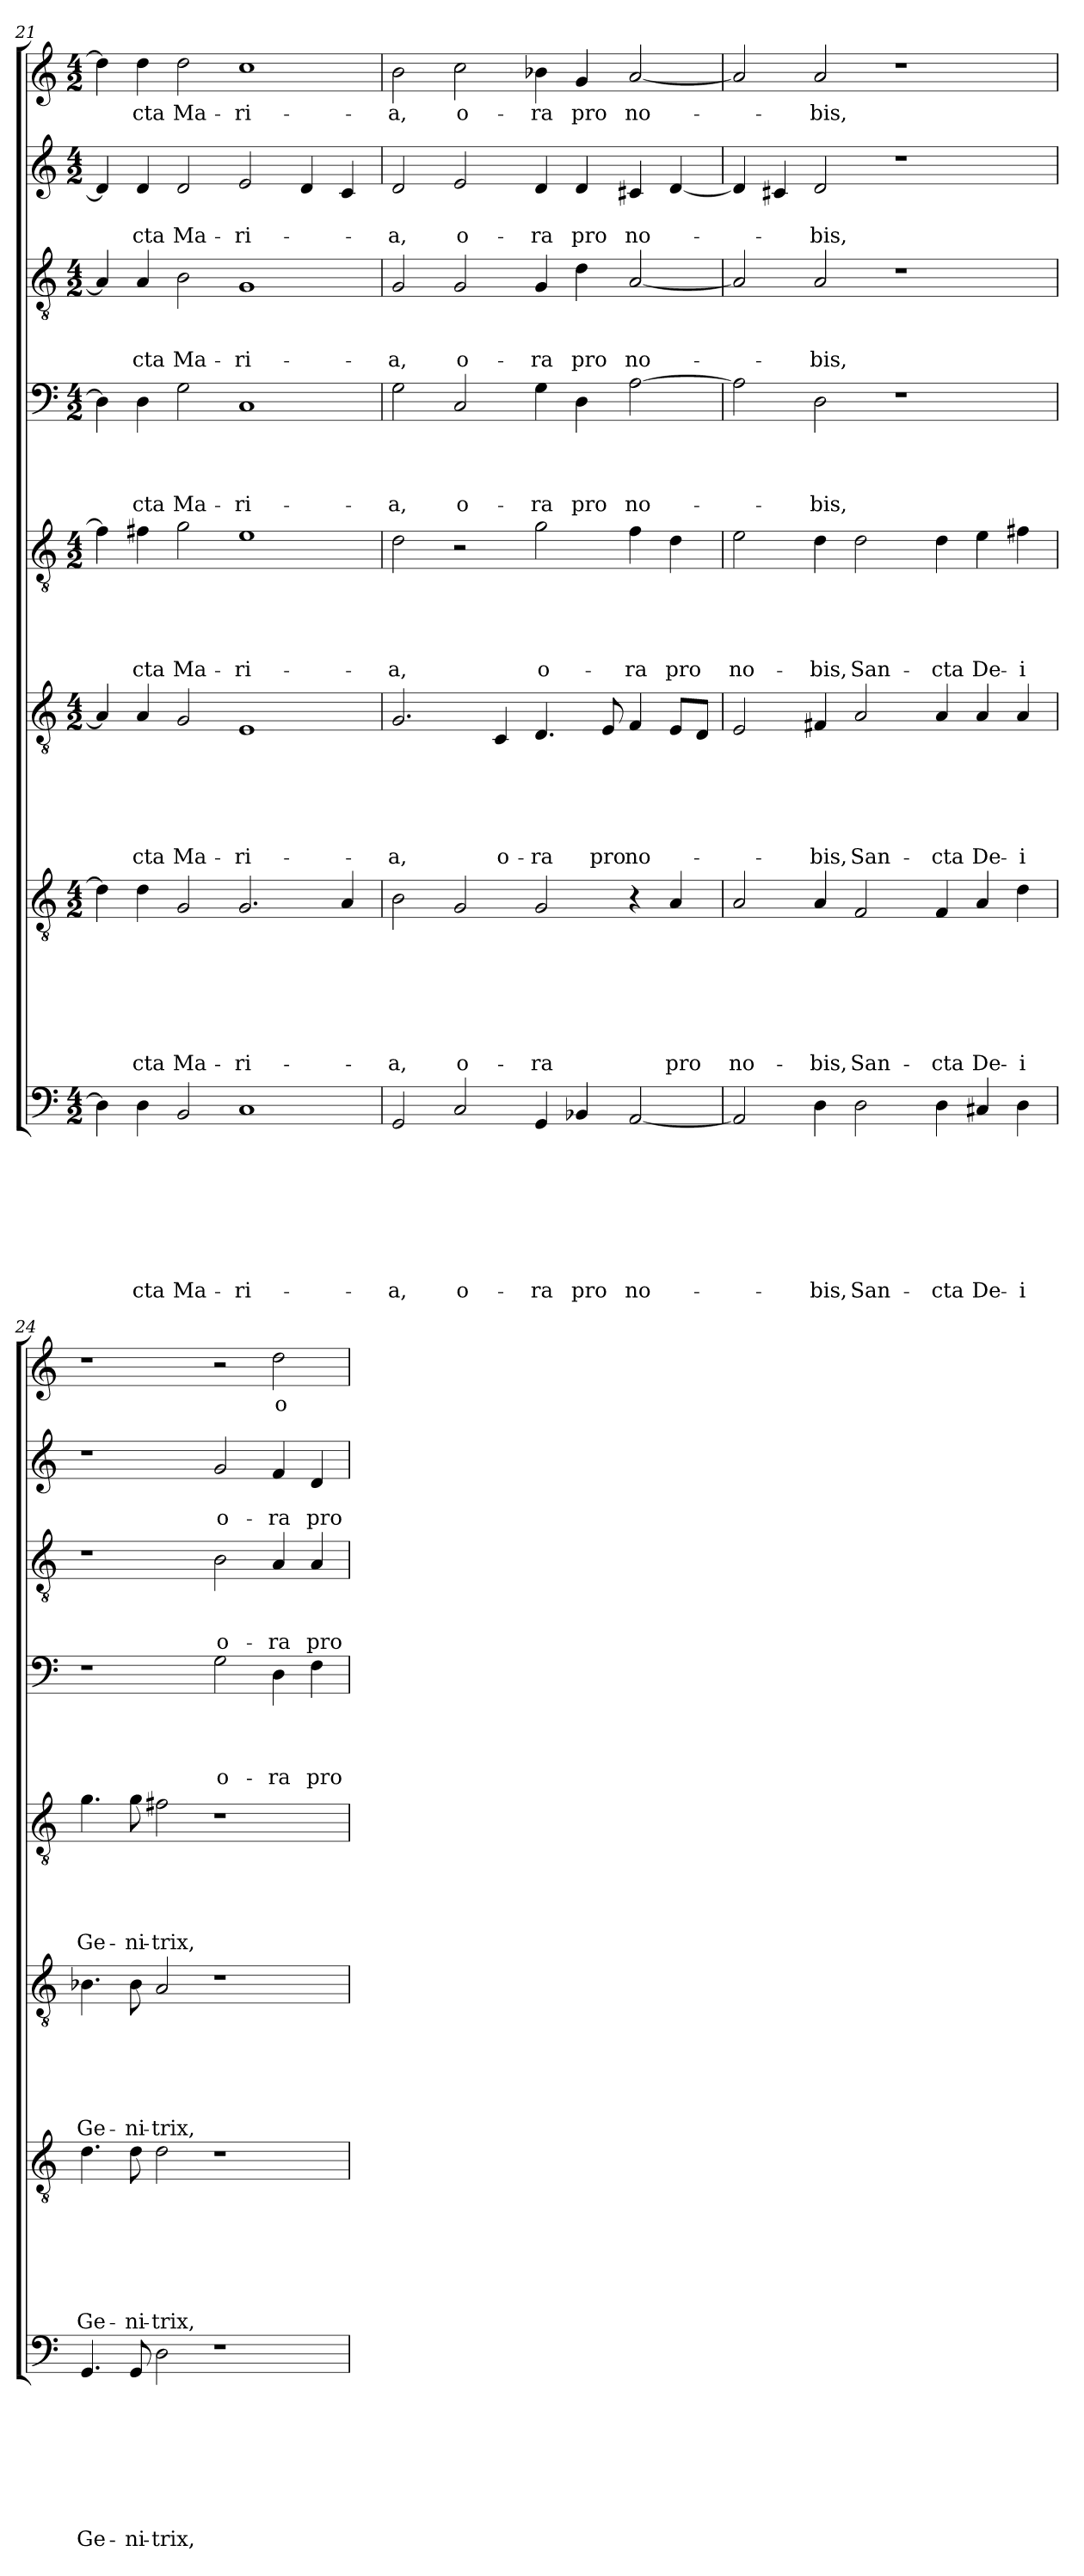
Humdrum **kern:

**kern	**text	**text	**text	**text	**text	**text	**text	**text	**kern	**text	**text	**text	**text	**text	**text	**text	**kern	**text	**text	**text	**text	**text	**text	**kern	**text	**text	**text	**text	**text	**kern	**text	**text	**text	**text	**kern	**text	**text	**text	**kern	**text	**text	**kern	**text
*part8	*part8	*part8	*part8	*part8	*part8	*part8	*part8	*part8	*part7	*part7	*part7	*part7	*part7	*part7	*part7	*part7	*part6	*part6	*part6	*part6	*part6	*part6	*part6	*part5	*part5	*part5	*part5	*part5	*part5	*part4	*part4	*part4	*part4	*part4	*part3	*part3	*part3	*part3	*part2	*part2	*part2	*part1	*part1
*staff8	*staff8	*staff8	*staff8	*staff8	*staff8	*staff8	*staff8	*staff8	*staff7	*staff7	*staff7	*staff7	*staff7	*staff7	*staff7	*staff7	*staff6	*staff6	*staff6	*staff6	*staff6	*staff6	*staff6	*staff5	*staff5	*staff5	*staff5	*staff5	*staff5	*staff4	*staff4	*staff4	*staff4	*staff4	*staff3	*staff3	*staff3	*staff3	*staff2	*staff2	*staff2	*staff1	*staff1
!!LO:PB:g=z
*clefF4	*	*	*	*	*	*	*	*	*clefGv2	*	*	*	*	*	*	*	*clefGv2	*	*	*	*	*	*	*clefGv2	*	*	*	*	*	*clefF4	*	*	*	*	*clefGv2	*	*	*	*clefG2	*	*	*clefG2	*
*k[]	*	*	*	*	*	*	*	*	*k[]	*	*	*	*	*	*	*	*k[]	*	*	*	*	*	*	*k[]	*	*	*	*	*	*k[]	*	*	*	*	*k[]	*	*	*	*k[]	*	*	*k[]	*
*a:	*	*	*	*	*	*	*	*	*a:	*	*	*	*	*	*	*	*a:	*	*	*	*	*	*	*a:	*	*	*	*	*	*a:	*	*	*	*	*a:	*	*	*	*a:	*	*	*a:	*
*M4/2	*	*	*	*	*	*	*	*	*M4/2	*	*	*	*	*	*	*	*M4/2	*	*	*	*	*	*	*M4/2	*	*	*	*	*	*M4/2	*	*	*	*	*M4/2	*	*	*	*M4/2	*	*	*M4/2	*
=21	=21	=21	=21	=21	=21	=21	=21	=21	=21	=21	=21	=21	=21	=21	=21	=21	=21	=21	=21	=21	=21	=21	=21	=21	=21	=21	=21	=21	=21	=21	=21	=21	=21	=21	=21	=21	=21	=21	=21	=21	=21	=21	=21
4D\]	.	.	.	.	.	.	.	.	4d\]	.	.	.	.	.	.	.	4A/]	.	.	.	.	.	.	4f#\]	.	.	.	.	.	4D\]	.	.	.	.	4A/]	.	.	.	4d/]	.	.	4dd\]	.
!	!	!	!	!	!	!	!	!LO:LY:b	!	!	!	!	!	!	!	!LO:LY:b	!	!	!	!	!	!	!LO:LY:b	!	!	!	!	!	!LO:LY:b	!	!	!	!	!LO:LY:b	!	!	!	!LO:LY:b	!	!	!LO:LY:b	!	!LO:LY:b
4D\	.	.	.	.	.	.	.	-cta	4d\	.	.	.	.	.	.	-cta	4A/	.	.	.	.	.	-cta	4f#X\	.	.	.	.	-cta	4D\	.	.	.	-cta	4A/	.	.	-cta	4d/	.	-cta	4dd\	-cta
!	!	!	!	!	!	!	!	!LO:LY:b	!	!	!	!	!	!	!	!LO:LY:b	!	!	!	!	!	!	!LO:LY:b	!	!	!	!	!	!LO:LY:b	!	!	!	!	!LO:LY:b	!	!	!	!LO:LY:b	!	!	!LO:LY:b	!	!LO:LY:b
2BB/	.	.	.	.	.	.	.	Ma-	2G/	.	.	.	.	.	.	Ma-	2G/	.	.	.	.	.	Ma-	2g\	.	.	.	.	Ma-	2G\	.	.	.	Ma-	2B\	.	.	Ma-	2d/	.	Ma-	2dd\	Ma-
!	!	!	!	!	!	!	!	!LO:LY:b	!	!	!	!	!	!	!	!LO:LY:b	!	!	!	!	!	!	!LO:LY:b	!	!	!	!	!	!LO:LY:b	!	!	!	!	!LO:LY:b	!	!	!	!LO:LY:b	!	!	!LO:LY:b	!	!LO:LY:b
1C	.	.	.	.	.	.	.	-ri-	2.G/	.	.	.	.	.	.	-ri-	1E	.	.	.	.	.	-ri-	1e	.	.	.	.	-ri-	1C	.	.	.	-ri-	1G	.	.	-ri-	2e/	.	-ri-	1cc	-ri-
.	.	.	.	.	.	.	.	.	.	.	.	.	.	.	.	.	.	.	.	.	.	.	.	.	.	.	.	.	.	.	.	.	.	.	.	.	.	.	4d/	.	.	.	.
.	.	.	.	.	.	.	.	.	4A/	.	.	.	.	.	.	.	.	.	.	.	.	.	.	.	.	.	.	.	.	.	.	.	.	.	.	.	.	.	4c/	.	.	.	.
=22	=22	=22	=22	=22	=22	=22	=22	=22	=22	=22	=22	=22	=22	=22	=22	=22	=22	=22	=22	=22	=22	=22	=22	=22	=22	=22	=22	=22	=22	=22	=22	=22	=22	=22	=22	=22	=22	=22	=22	=22	=22	=22	=22
!	!	!	!	!	!	!	!	!LO:LY:b	!	!	!	!	!	!	!	!LO:LY:b	!	!	!	!	!	!	!LO:LY:b	!	!	!	!	!	!LO:LY:b	!	!	!	!	!LO:LY:b	!	!	!	!LO:LY:b	!	!	!LO:LY:b	!	!LO:LY:b
2GG/	.	.	.	.	.	.	.	-a,	2B\	.	.	.	.	.	.	-a,	2.G/	.	.	.	.	.	-a,	2d\	.	.	.	.	-a,	2G\	.	.	.	-a,	2G/	.	.	-a,	2d/	.	-a,	2b\	-a,
!	!	!	!	!	!	!	!	!LO:LY:b	!	!	!	!	!	!	!	!LO:LY:b	!	!	!	!	!	!	!	!	!	!	!	!	!	!	!	!	!	!LO:LY:b	!	!	!	!LO:LY:b	!	!	!LO:LY:b	!	!LO:LY:b
2C/	.	.	.	.	.	.	.	o-	2G/	.	.	.	.	.	.	o-	.	.	.	.	.	.	.	2r	.	.	.	.	.	2C/	.	.	.	o-	2G/	.	.	o-	2e/	.	o-	2cc\	o-
!	!	!	!	!	!	!	!	!	!	!	!	!	!	!	!	!	!	!	!	!	!	!	!LO:LY:b	!	!	!	!	!	!	!	!	!	!	!	!	!	!	!	!	!	!	!	!
.	.	.	.	.	.	.	.	.	.	.	.	.	.	.	.	.	4C/	.	.	.	.	.	o-	.	.	.	.	.	.	.	.	.	.	.	.	.	.	.	.	.	.	.	.
!	!	!	!	!	!	!	!	!LO:LY:b	!	!	!	!	!	!	!	!LO:LY:b	!	!	!	!	!	!	!LO:LY:b	!	!	!	!	!	!LO:LY:b	!	!	!	!	!LO:LY:b	!	!	!	!LO:LY:b	!	!	!LO:LY:b	!	!LO:LY:b
4GG/	.	.	.	.	.	.	.	-ra	2G/	.	.	.	.	.	.	-ra	4.D/	.	.	.	.	.	-ra	2g\	.	.	.	.	o-	4G\	.	.	.	-ra	4G/	.	.	-ra	4d/	.	-ra	4b-X\	-ra
!	!	!	!	!	!	!	!	!LO:LY:b	!	!	!	!	!	!	!	!	!	!	!	!	!	!	!	!	!	!	!	!	!	!	!	!	!	!LO:LY:b	!	!	!	!LO:LY:b	!	!	!LO:LY:b	!	!LO:LY:b
4BB-X/	.	.	.	.	.	.	.	pro	.	.	.	.	.	.	.	.	.	.	.	.	.	.	.	.	.	.	.	.	.	4D\	.	.	.	pro	4d\	.	.	pro	4d/	.	pro	4g/	pro
!	!	!	!	!	!	!	!	!	!	!	!	!	!	!	!	!	!	!	!	!	!	!	!LO:LY:b	!	!	!	!	!	!	!	!	!	!	!	!	!	!	!	!	!	!	!	!
.	.	.	.	.	.	.	.	.	.	.	.	.	.	.	.	.	8E/	.	.	.	.	.	pro	.	.	.	.	.	.	.	.	.	.	.	.	.	.	.	.	.	.	.	.
!	!	!	!	!	!	!	!	!LO:LY:b	!	!	!	!	!	!	!	!	!	!	!	!	!	!	!LO:LY:b	!	!	!	!	!	!LO:LY:b	!	!	!	!	!LO:LY:b	!	!	!	!LO:LY:b	!	!	!LO:LY:b	!	!LO:LY:b
[2AA/	.	.	.	.	.	.	.	no-	4r	.	.	.	.	.	.	.	4F/	.	.	.	.	.	no-	4f\	.	.	.	.	-ra	[2A\	.	.	.	no-	[2A/	.	.	no-	4c#X/	.	no-	[2a/	no-
!	!	!	!	!	!	!	!	!	!	!	!	!	!	!	!	!LO:LY:b	!	!	!	!	!	!	!	!	!	!	!	!	!LO:LY:b	!	!	!	!	!	!	!	!	!	!	!	!	!	!
.	.	.	.	.	.	.	.	.	4A/	.	.	.	.	.	.	pro	8E/L	.	.	.	.	.	.	4d\	.	.	.	.	pro	.	.	.	.	.	.	.	.	.	[4d/	.	.	.	.
.	.	.	.	.	.	.	.	.	.	.	.	.	.	.	.	.	8D/J	.	.	.	.	.	.	.	.	.	.	.	.	.	.	.	.	.	.	.	.	.	.	.	.	.	.
=23	=23	=23	=23	=23	=23	=23	=23	=23	=23	=23	=23	=23	=23	=23	=23	=23	=23	=23	=23	=23	=23	=23	=23	=23	=23	=23	=23	=23	=23	=23	=23	=23	=23	=23	=23	=23	=23	=23	=23	=23	=23	=23	=23
!	!	!	!	!	!	!	!	!	!	!	!	!	!	!	!	!LO:LY:b	!	!	!	!	!	!	!	!	!	!	!	!	!LO:LY:b	!	!	!	!	!	!	!	!	!	!	!	!	!	!
2AA/]	.	.	.	.	.	.	.	.	2A/	.	.	.	.	.	.	no-	2E/	.	.	.	.	.	.	2e\	.	.	.	.	no-	2A\]	.	.	.	.	2A/]	.	.	.	4d/]	.	.	2a/]	.
.	.	.	.	.	.	.	.	.	.	.	.	.	.	.	.	.	.	.	.	.	.	.	.	.	.	.	.	.	.	.	.	.	.	.	.	.	.	.	4c#X/	.	.	.	.
!	!	!	!	!	!	!	!	!LO:LY:b	!	!	!	!	!	!	!	!LO:LY:b	!	!	!	!	!	!	!LO:LY:b	!	!	!	!	!	!LO:LY:b	!	!	!	!	!LO:LY:b	!	!	!	!LO:LY:b	!	!	!LO:LY:b	!	!LO:LY:b
4D\	.	.	.	.	.	.	.	-bis,	4A/	.	.	.	.	.	.	-bis,	4F#X/	.	.	.	.	.	-bis,	4d\	.	.	.	.	-bis,	2D\	.	.	.	-bis,	2A/	.	.	-bis,	2d/	.	-bis,	2a/	-bis,
!	!	!	!	!	!	!	!	!LO:LY:b	!	!	!	!	!	!	!	!LO:LY:b	!	!	!	!	!	!	!LO:LY:b	!	!	!	!	!	!LO:LY:b	!	!	!	!	!	!	!	!	!	!	!	!	!	!
2D\	.	.	.	.	.	.	.	San-	2F/	.	.	.	.	.	.	San-	2A/	.	.	.	.	.	San-	2d\	.	.	.	.	San-	.	.	.	.	.	.	.	.	.	.	.	.	.	.
.	.	.	.	.	.	.	.	.	.	.	.	.	.	.	.	.	.	.	.	.	.	.	.	.	.	.	.	.	.	1r	.	.	.	.	1r	.	.	.	1r	.	.	1r	.
!	!	!	!	!	!	!	!	!LO:LY:b	!	!	!	!	!	!	!	!LO:LY:b	!	!	!	!	!	!	!LO:LY:b	!	!	!	!	!	!LO:LY:b	!	!	!	!	!	!	!	!	!	!	!	!	!	!
4D\	.	.	.	.	.	.	.	-cta	4F/	.	.	.	.	.	.	-cta	4A/	.	.	.	.	.	-cta	4d\	.	.	.	.	-cta	.	.	.	.	.	.	.	.	.	.	.	.	.	.
!	!	!	!	!	!	!	!	!LO:LY:b	!	!	!	!	!	!	!	!LO:LY:b	!	!	!	!	!	!	!LO:LY:b	!	!	!	!	!	!LO:LY:b	!	!	!	!	!	!	!	!	!	!	!	!	!	!
4C#X/	.	.	.	.	.	.	.	De-	4A/	.	.	.	.	.	.	De-	4A/	.	.	.	.	.	De-	4e\	.	.	.	.	De-	.	.	.	.	.	.	.	.	.	.	.	.	.	.
!	!	!	!	!	!	!	!	!LO:LY:b	!	!	!	!	!	!	!	!LO:LY:b	!	!	!	!	!	!	!LO:LY:b	!	!	!	!	!	!LO:LY:b	!	!	!	!	!	!	!	!	!	!	!	!	!	!
4D\	.	.	.	.	.	.	.	-i	4d\	.	.	.	.	.	.	-i	4A/	.	.	.	.	.	-i	4f#X\	.	.	.	.	-i	.	.	.	.	.	.	.	.	.	.	.	.	.	.
=24	=24	=24	=24	=24	=24	=24	=24	=24	=24	=24	=24	=24	=24	=24	=24	=24	=24	=24	=24	=24	=24	=24	=24	=24	=24	=24	=24	=24	=24	=24	=24	=24	=24	=24	=24	=24	=24	=24	=24	=24	=24	=24	=24
!	!	!	!	!	!	!	!	!LO:LY:b	!	!	!	!	!	!	!	!LO:LY:b	!	!	!	!	!	!	!LO:LY:b	!	!	!	!	!	!LO:LY:b	!	!	!	!	!	!	!	!	!	!	!	!	!	!
4.GG/	.	.	.	.	.	.	.	Ge-	4.d\	.	.	.	.	.	.	Ge-	4.B-X\	.	.	.	.	.	Ge-	4.g\	.	.	.	.	Ge-	1r	.	.	.	.	1r	.	.	.	1r	.	.	1r	.
!	!	!	!	!	!	!	!	!LO:LY:b	!	!	!	!	!	!	!	!LO:LY:b	!	!	!	!	!	!	!LO:LY:b	!	!	!	!	!	!LO:LY:b	!	!	!	!	!	!	!	!	!	!	!	!	!	!
8GG/	.	.	.	.	.	.	.	-ni-	8d\	.	.	.	.	.	.	-ni-	8B-\	.	.	.	.	.	-ni-	8g\	.	.	.	.	-ni-	.	.	.	.	.	.	.	.	.	.	.	.	.	.
!	!	!	!	!	!	!	!	!LO:LY:b	!	!	!	!	!	!	!	!LO:LY:b	!	!	!	!	!	!	!LO:LY:b	!	!	!	!	!	!LO:LY:b	!	!	!	!	!	!	!	!	!	!	!	!	!	!
2D\	.	.	.	.	.	.	.	-trix,	2d\	.	.	.	.	.	.	-trix,	2A/	.	.	.	.	.	-trix,	2f#X\	.	.	.	.	-trix,	.	.	.	.	.	.	.	.	.	.	.	.	.	.
!	!	!	!	!	!	!	!	!	!	!	!	!	!	!	!	!	!	!	!	!	!	!	!	!	!	!	!	!	!	!	!	!	!	!LO:LY:b	!	!	!	!LO:LY:b	!	!	!LO:LY:b	!	!
1r	.	.	.	.	.	.	.	.	1r	.	.	.	.	.	.	.	1r	.	.	.	.	.	.	1r	.	.	.	.	.	2G\	.	.	.	o-	2B\	.	.	o-	2g/	.	o-	2r	.
!	!	!	!	!	!	!	!	!	!	!	!	!	!	!	!	!	!	!	!	!	!	!	!	!	!	!	!	!	!	!	!	!	!	!LO:LY:b	!	!	!	!LO:LY:b	!	!	!LO:LY:b	!	!LO:LY:b
.	.	.	.	.	.	.	.	.	.	.	.	.	.	.	.	.	.	.	.	.	.	.	.	.	.	.	.	.	.	4D\	.	.	.	-ra	4A/	.	.	-ra	4f/	.	-ra	2dd\	o-
!	!	!	!	!	!	!	!	!	!	!	!	!	!	!	!	!	!	!	!	!	!	!	!	!	!	!	!	!	!	!	!	!	!	!LO:LY:b	!	!	!	!LO:LY:b	!	!	!LO:LY:b	!	!
.	.	.	.	.	.	.	.	.	.	.	.	.	.	.	.	.	.	.	.	.	.	.	.	.	.	.	.	.	.	4F\	.	.	.	pro	4A/	.	.	pro	4d/	.	pro	.	.
=	=	=	=	=	=	=	=	=	=	=	=	=	=	=	=	=	=	=	=	=	=	=	=	=	=	=	=	=	=	=	=	=	=	=	=	=	=	=	=	=	=	=	=
*-	*-	*-	*-	*-	*-	*-	*-	*-	*-	*-	*-	*-	*-	*-	*-	*-	*-	*-	*-	*-	*-	*-	*-	*-	*-	*-	*-	*-	*-	*-	*-	*-	*-	*-	*-	*-	*-	*-	*-	*-	*-	*-	*-
